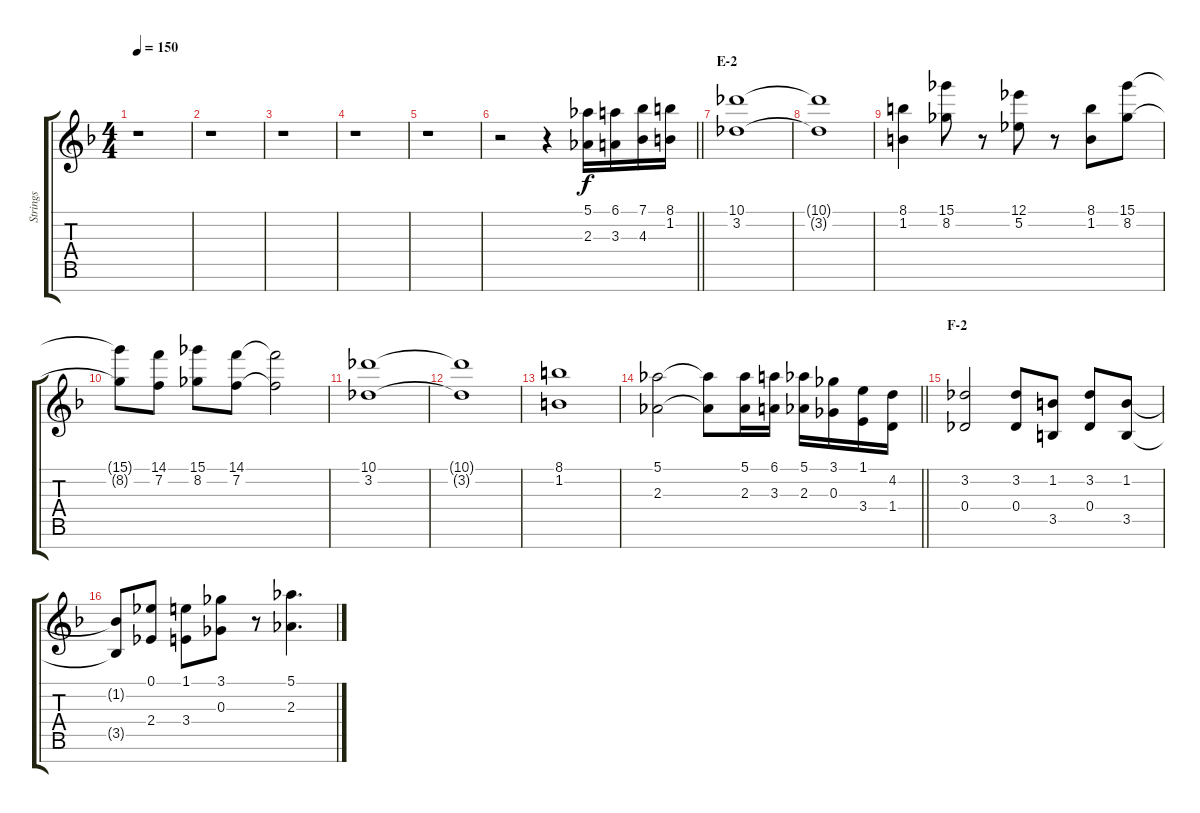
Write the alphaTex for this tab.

\track ("Strings" "Strings") {instrument stringensemble1}
\staff {score tabs}
\tuning (Eb5 Bb4 Gb4 Db4 Ab3 Eb3 Bb2) {hide}
\ts (4 4)
\tempo 150
\clef g2
\ks f
r.1{dy f} |
r.1 |
r.1 |
r.1 |
r.1 |
\barLineRight lightlight
r.2 r.4 (5.1 2.3).16 (6.1 3.3).16 (7.1 4.3).16 (8.1 1.2).16 |
\section ("" "E-2")
(10.1 3.2).1 |
(10.1{t} 3.2{t}).1 |
(8.1 1.2).4 (15.1 8.2).8 r.8 (12.1 5.2).8 r.8 (8.1 1.2).8 (15.1 8.2).8 |
(15.1{t} 8.2{t}).8 (14.1 7.2).8 (15.1 8.2).8 (14.1 7.2).8 (14.1{t} 7.2{t}).2 |
(10.1 3.2).1 |
(10.1{t} 3.2{t}).1 |
(8.1 1.2).1 |
\barLineRight lightlight
(5.1 2.3).2 (5.1{t} 2.3{t}).8 (5.1 2.3).16 (6.1 3.3).16 (5.1 2.3).16 (3.1 0.3).16 (1.1 3.4).16 (4.2 1.4).16 |
\section ("" "F-2")
(3.2 0.4).2 (3.2 0.4).8 (1.2 3.5).8 (3.2 0.4).8 (1.2 3.5).8 |
(1.2{t} 3.5{t}).8 (0.1 2.4).8 (1.1 3.4).8 (3.1 0.3).8 r.8 (5.1 2.3).4{d}
